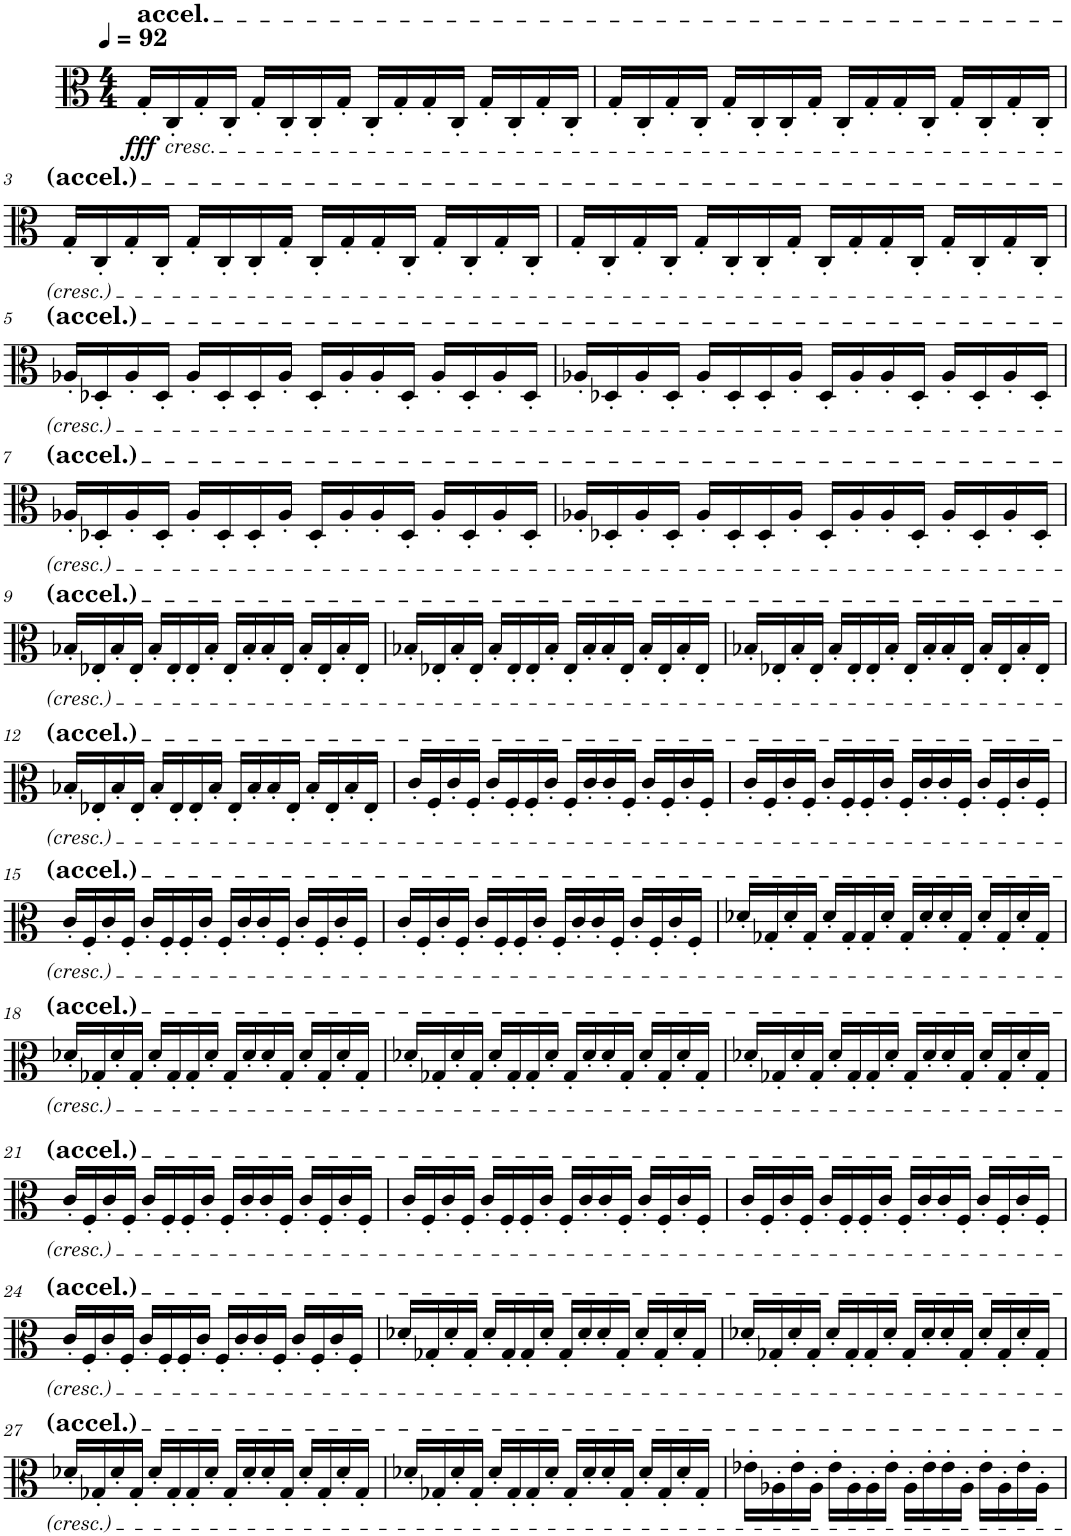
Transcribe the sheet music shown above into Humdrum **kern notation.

**kern	**dynam
*part1	*part1
*staff1	*staff1
*I"Viola	*
*I'Vla.	*
*clefC3	*
*k[]	*
*M4/4	*
*MM92	*
=1	=1
!LO:TX:a:t=accel.	!
!LO:TX:b:i:t=cresc.	!
!	!LO:DY:b
16G'/LL	fff
16C'/	.
16G'/	.
16C'/JJ	.
16G'/LL	.
16C'/	.
16C'/	.
16G'/JJ	.
16C'/LL	.
16G'/	.
16G'/	.
16C'/JJ	.
16G'/LL	.
16C'/	.
16G'/	.
16C'/JJ	.
=2	=2
16G'/LL	.
16C'/	.
16G'/	.
16C'/JJ	.
16G'/LL	.
16C'/	.
16C'/	.
16G'/JJ	.
16C'/LL	.
16G'/	.
16G'/	.
16C'/JJ	.
16G'/LL	.
16C'/	.
16G'/	.
16C'/JJ	.
!!LO:LB:g=z
=3	=3
16G'/LL	.
16C'/	.
16G'/	.
16C'/JJ	.
16G'/LL	.
16C'/	.
16C'/	.
16G'/JJ	.
16C'/LL	.
16G'/	.
16G'/	.
16C'/JJ	.
16G'/LL	.
16C'/	.
16G'/	.
16C'/JJ	.
=4	=4
16G'/LL	.
16C'/	.
16G'/	.
16C'/JJ	.
16G'/LL	.
16C'/	.
16C'/	.
16G'/JJ	.
16C'/LL	.
16G'/	.
16G'/	.
16C'/JJ	.
16G'/LL	.
16C'/	.
16G'/	.
16C'/JJ	.
!!LO:LB:g=z
=5	=5
16A-X'/LL	.
16D-X'/	.
16A-'/	.
16D-'/JJ	.
16A-'/LL	.
16D-'/	.
16D-'/	.
16A-'/JJ	.
16D-'/LL	.
16A-'/	.
16A-'/	.
16D-'/JJ	.
16A-'/LL	.
16D-'/	.
16A-'/	.
16D-'/JJ	.
=6	=6
16A-X'/LL	.
16D-X'/	.
16A-'/	.
16D-'/JJ	.
16A-'/LL	.
16D-'/	.
16D-'/	.
16A-'/JJ	.
16D-'/LL	.
16A-'/	.
16A-'/	.
16D-'/JJ	.
16A-'/LL	.
16D-'/	.
16A-'/	.
16D-'/JJ	.
!!LO:LB:g=z
=7	=7
16A-X'/LL	.
16D-X'/	.
16A-'/	.
16D-'/JJ	.
16A-'/LL	.
16D-'/	.
16D-'/	.
16A-'/JJ	.
16D-'/LL	.
16A-'/	.
16A-'/	.
16D-'/JJ	.
16A-'/LL	.
16D-'/	.
16A-'/	.
16D-'/JJ	.
=8	=8
16A-X'/LL	.
16D-X'/	.
16A-'/	.
16D-'/JJ	.
16A-'/LL	.
16D-'/	.
16D-'/	.
16A-'/JJ	.
16D-'/LL	.
16A-'/	.
16A-'/	.
16D-'/JJ	.
16A-'/LL	.
16D-'/	.
16A-'/	.
16D-'/JJ	.
!!LO:LB:g=z
=9	=9
16B-X'/LL	.
16E-X'/	.
16B-'/	.
16E-'/JJ	.
16B-'/LL	.
16E-'/	.
16E-'/	.
16B-'/JJ	.
16E-'/LL	.
16B-'/	.
16B-'/	.
16E-'/JJ	.
16B-'/LL	.
16E-'/	.
16B-'/	.
16E-'/JJ	.
=10	=10
16B-X'/LL	.
16E-X'/	.
16B-'/	.
16E-'/JJ	.
16B-'/LL	.
16E-'/	.
16E-'/	.
16B-'/JJ	.
16E-'/LL	.
16B-'/	.
16B-'/	.
16E-'/JJ	.
16B-'/LL	.
16E-'/	.
16B-'/	.
16E-'/JJ	.
=11	=11
16B-X'/LL	.
16E-X'/	.
16B-'/	.
16E-'/JJ	.
16B-'/LL	.
16E-'/	.
16E-'/	.
16B-'/JJ	.
16E-'/LL	.
16B-'/	.
16B-'/	.
16E-'/JJ	.
16B-'/LL	.
16E-'/	.
16B-'/	.
16E-'/JJ	.
!!LO:LB:g=z
=12	=12
16B-X'/LL	.
16E-X'/	.
16B-'/	.
16E-'/JJ	.
16B-'/LL	.
16E-'/	.
16E-'/	.
16B-'/JJ	.
16E-'/LL	.
16B-'/	.
16B-'/	.
16E-'/JJ	.
16B-'/LL	.
16E-'/	.
16B-'/	.
16E-'/JJ	.
=13	=13
16c'/LL	.
16F'/	.
16c'/	.
16F'/JJ	.
16c'/LL	.
16F'/	.
16F'/	.
16c'/JJ	.
16F'/LL	.
16c'/	.
16c'/	.
16F'/JJ	.
16c'/LL	.
16F'/	.
16c'/	.
16F'/JJ	.
=14	=14
16c'/LL	.
16F'/	.
16c'/	.
16F'/JJ	.
16c'/LL	.
16F'/	.
16F'/	.
16c'/JJ	.
16F'/LL	.
16c'/	.
16c'/	.
16F'/JJ	.
16c'/LL	.
16F'/	.
16c'/	.
16F'/JJ	.
!!LO:LB:g=z
=15	=15
16c'/LL	.
16F'/	.
16c'/	.
16F'/JJ	.
16c'/LL	.
16F'/	.
16F'/	.
16c'/JJ	.
16F'/LL	.
16c'/	.
16c'/	.
16F'/JJ	.
16c'/LL	.
16F'/	.
16c'/	.
16F'/JJ	.
=16	=16
16c'/LL	.
16F'/	.
16c'/	.
16F'/JJ	.
16c'/LL	.
16F'/	.
16F'/	.
16c'/JJ	.
16F'/LL	.
16c'/	.
16c'/	.
16F'/JJ	.
16c'/LL	.
16F'/	.
16c'/	.
16F'/JJ	.
=17	=17
16d-X'/LL	.
16G-X'/	.
16d-'/	.
16G-'/JJ	.
16d-'/LL	.
16G-'/	.
16G-'/	.
16d-'/JJ	.
16G-'/LL	.
16d-'/	.
16d-'/	.
16G-'/JJ	.
16d-'/LL	.
16G-'/	.
16d-'/	.
16G-'/JJ	.
!!LO:LB:g=z
=18	=18
16d-X'/LL	.
16G-X'/	.
16d-'/	.
16G-'/JJ	.
16d-'/LL	.
16G-'/	.
16G-'/	.
16d-'/JJ	.
16G-'/LL	.
16d-'/	.
16d-'/	.
16G-'/JJ	.
16d-'/LL	.
16G-'/	.
16d-'/	.
16G-'/JJ	.
=19	=19
16d-X'/LL	.
16G-X'/	.
16d-'/	.
16G-'/JJ	.
16d-'/LL	.
16G-'/	.
16G-'/	.
16d-'/JJ	.
16G-'/LL	.
16d-'/	.
16d-'/	.
16G-'/JJ	.
16d-'/LL	.
16G-'/	.
16d-'/	.
16G-'/JJ	.
=20	=20
16d-X'/LL	.
16G-X'/	.
16d-'/	.
16G-'/JJ	.
16d-'/LL	.
16G-'/	.
16G-'/	.
16d-'/JJ	.
16G-'/LL	.
16d-'/	.
16d-'/	.
16G-'/JJ	.
16d-'/LL	.
16G-'/	.
16d-'/	.
16G-'/JJ	.
!!LO:LB:g=z
=21	=21
16c'/LL	.
16F'/	.
16c'/	.
16F'/JJ	.
16c'/LL	.
16F'/	.
16F'/	.
16c'/JJ	.
16F'/LL	.
16c'/	.
16c'/	.
16F'/JJ	.
16c'/LL	.
16F'/	.
16c'/	.
16F'/JJ	.
=22	=22
16c'/LL	.
16F'/	.
16c'/	.
16F'/JJ	.
16c'/LL	.
16F'/	.
16F'/	.
16c'/JJ	.
16F'/LL	.
16c'/	.
16c'/	.
16F'/JJ	.
16c'/LL	.
16F'/	.
16c'/	.
16F'/JJ	.
=23	=23
16c'/LL	.
16F'/	.
16c'/	.
16F'/JJ	.
16c'/LL	.
16F'/	.
16F'/	.
16c'/JJ	.
16F'/LL	.
16c'/	.
16c'/	.
16F'/JJ	.
16c'/LL	.
16F'/	.
16c'/	.
16F'/JJ	.
!!LO:LB:g=z
=24	=24
16c'/LL	.
16F'/	.
16c'/	.
16F'/JJ	.
16c'/LL	.
16F'/	.
16F'/	.
16c'/JJ	.
16F'/LL	.
16c'/	.
16c'/	.
16F'/JJ	.
16c'/LL	.
16F'/	.
16c'/	.
16F'/JJ	.
=25	=25
16d-X'/LL	.
16G-X'/	.
16d-'/	.
16G-'/JJ	.
16d-'/LL	.
16G-'/	.
16G-'/	.
16d-'/JJ	.
16G-'/LL	.
16d-'/	.
16d-'/	.
16G-'/JJ	.
16d-'/LL	.
16G-'/	.
16d-'/	.
16G-'/JJ	.
=26	=26
16d-X'/LL	.
16G-X'/	.
16d-'/	.
16G-'/JJ	.
16d-'/LL	.
16G-'/	.
16G-'/	.
16d-'/JJ	.
16G-'/LL	.
16d-'/	.
16d-'/	.
16G-'/JJ	.
16d-'/LL	.
16G-'/	.
16d-'/	.
16G-'/JJ	.
!!LO:LB:g=z
=27	=27
16d-X'/LL	.
16G-X'/	.
16d-'/	.
16G-'/JJ	.
16d-'/LL	.
16G-'/	.
16G-'/	.
16d-'/JJ	.
16G-'/LL	.
16d-'/	.
16d-'/	.
16G-'/JJ	.
16d-'/LL	.
16G-'/	.
16d-'/	.
16G-'/JJ	.
=28	=28
16d-X'/LL	.
16G-X'/	.
16d-'/	.
16G-'/JJ	.
16d-'/LL	.
16G-'/	.
16G-'/	.
16d-'/JJ	.
16G-'/LL	.
16d-'/	.
16d-'/	.
16G-'/JJ	.
16d-'/LL	.
16G-'/	.
16d-'/	.
16G-'/JJ	.
=29	=29
16e-X'\LL	.
16A-X'\	.
16e-'\	.
16A-'\JJ	.
16e-'\LL	.
16A-'\	.
16A-'\	.
16e-'\JJ	.
16A-'\LL	.
16e-'\	.
16e-'\	.
16A-'\JJ	.
16e-'\LL	.
16A-'\	.
16e-'\	.
16A-'\JJ	.
=	=
*-	*-
